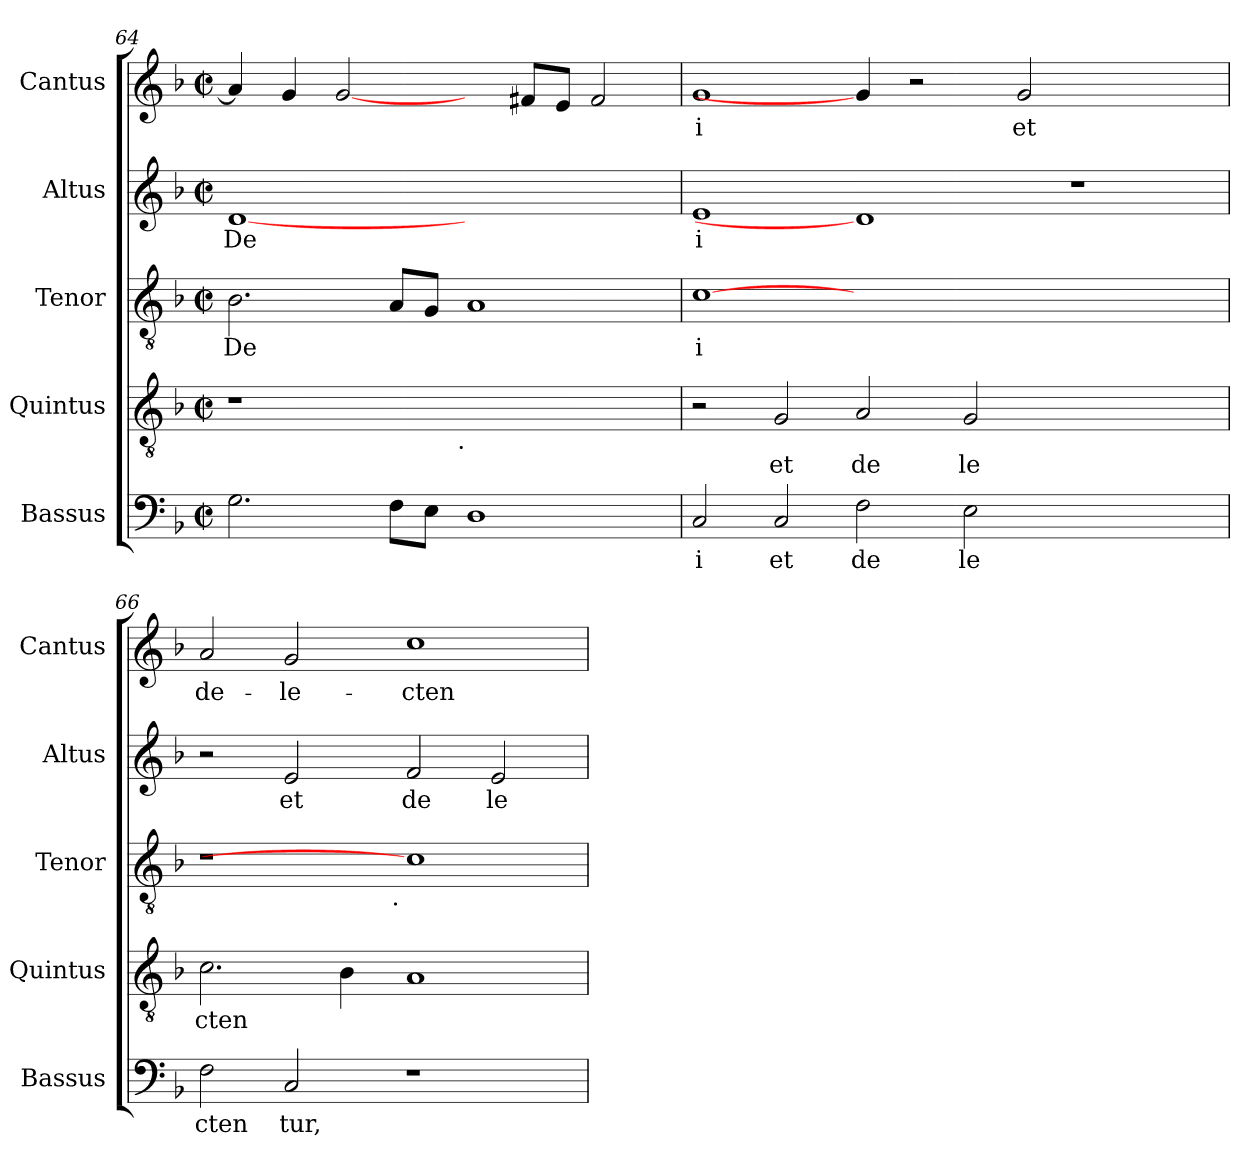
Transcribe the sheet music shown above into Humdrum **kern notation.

**kern	**text	**kern	**text	**kern	**text	**kern	**text	**kern	**text
*part5	*part5	*part4	*part4	*part3	*part3	*part2	*part2	*part1	*part1
*staff5	*staff5	*staff4	*staff4	*staff3	*staff3	*staff2	*staff2	*staff1	*staff1
*I"Bassus	*	*I"Quintus	*	*I"Tenor	*	*I"Altus	*	*I"Cantus	*
*I'Bassus	*	*I'Quintus	*	*I'Tenor	*	*I'Altus	*	*I'Cantus	*
*clefF4	*	*clefGv2	*	*clefGv2	*	*clefG2	*	*clefG2	*
*k[b-]	*	*k[b-]	*	*k[b-]	*	*k[b-]	*	*k[b-]	*
*F:	*	*F:	*	*F:	*	*F:	*	*F:	*
*M2/2	*	*M2/2	*	*M2/2	*	*M2/2	*	*M2/2	*
*met(c|)	*	*met(c|)	*	*met(c|)	*	*met(c|)	*	*met(c|)	*
=64	=64	=64	=64	=64	=64	=64	=64	=64	=64
!	!LO:LY:b:cj	!	!	!	!LO:LY:b:cj	!	!LO:LY:b:cj	!	!LO:LY:b:cj
*	*	*^	*	*	*	*	*	*	*
2.G\	.	1r	2ryy	.	2.B-\	De	[1d	De	4a/]	--
!	!	!	!	!	!	!	!	!	!	!LO:LY:b:cj
.	.	.	.	.	.	.	.	.	4g/	--
!	!	!	!	!	!	!	!	!	!	!LO:LY:b:cj
.	.	.	4ryy	.	.	.	.	.	[2g/	--
!	!LO:LY:b:cj	!	!	!	!	!LO:LY:b:cj	!	!	!	!
8F\L	.	.	8...ryy	.	8A/L	.	.	.	.	.
!	!LO:LY:b:cj	!	!	!	!	!LO:LY:b:cj	!	!	!	!
8E\J	.	.	.	.	8G/J	.	.	.	.	.
!	!	!	!LO:TX:b:t=.	!	!	!	!	!	!	!
.	.	.	1ryy	.	.	.	.	.	.	.
!	!LO:LY:b:cj	!	!	!	!	!LO:LY:b:cj	!	!	!	!
1D	.	1ryy	.	.	1A	.	1ryy	.	4ryy	.
!	!	!	!	!	!	!	!	!	!	!LO:LY:b:cj
.	.	.	.	.	.	.	.	.	8f#/L	--
!	!	!	!	!	!	!	!	!	!	!LO:LY:b:cj
.	.	.	.	.	.	.	.	.	8e/J	--
!	!	!	!	!	!	!	!	!	!	!LO:LY:b:cj
.	.	.	.	.	.	.	.	.	2f#/	--
.	.	.	64ryy	.	.	.	.	.	.	.
=65	=65	=65	=65	=65	=65	=65	=65	=65	=65	=65
!	!LO:LY:b:cj	!	!	!	!	!LO:LY:b:cj	!	!LO:LY:b:cj	!	!LO:LY:b:cj
*	*	*v	*v	*	*	*	*	*	*	*
2C/	i	2r	.	[1c	i	1e	i	1g	-i
!	!LO:LY:b:cj	!	!LO:LY:b:cj	!	!	!	!	!	!
2C/	et	2G/	et	.	.	.	.	.	.
!	!LO:LY:b:cj	!	!LO:LY:b:cj	!	!	!	!	!	!
2F\	de	2A/	de	0ryy	.	1d]	.	4g/]	.
.	.	.	.	.	.	.	.	2r	.
!	!LO:LY:b:cj	!	!LO:LY:b:cj	!	!	!	!	!	!
2E\	le	2G/	le	.	.	.	.	.	.
!	!	!	!	!	!	!	!	!	!LO:LY:b:cj
.	.	.	.	.	.	.	.	2g/	et
1ryy	.	1ryy	.	.	.	1r	.	.	.
.	.	.	.	.	.	.	.	2.ryy	.
=66	=66	=66	=66	=66	=66	=66	=66	=66	=66
!	!LO:LY:b:cj	!	!LO:LY:b:cj	!	!	!	!	!	!LO:LY:b:cj
*	*	*	*	*^	*	*	*	*	*
2F\	cten	2.c\	cten	1r	2ryy	.	2r	.	2a/	de-
!	!LO:LY:b:cj	!	!	!	!	!	!	!LO:LY:b:cj	!	!LO:LY:b:cj
2C/	tur,	.	.	.	4...ryy	.	2e/	et	2g/	-le-
!	!	!	!LO:LY:b:cj	!	!	!	!	!	!	!
.	.	4B-\	.	.	.	.	.	.	.	.
!	!	!	!	!	!LO:TX:b:t=.	!	!	!	!	!
.	.	.	.	.	1ryy	.	.	.	.	.
!	!	!	!LO:LY:b:cj	!	!	!	!	!LO:LY:b:cj	!	!LO:LY:b:cj
1r	.	1A	.	1c]	.	.	2f/	de	1cc	-cten-
!	!	!	!	!	!	!	!	!LO:LY:b:cj	!	!
.	.	.	.	.	.	.	2e/	le	.	.
.	.	.	.	.	32ryy	.	.	.	.	.
*	*	*	*	*v	*v	*	*	*	*	*
=	=	=	=	=	=	=	=	=	=
*-	*-	*-	*-	*-	*-	*-	*-	*-	*-
